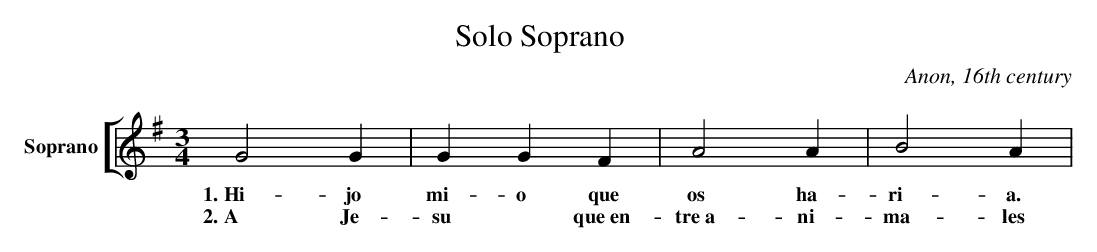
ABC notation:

X:1
T:Solo Soprano
C:Anon, 16th century
M:3/4
L:1/8
K:G
V: 1 clef=treble name="Soprano" sname="S."
%%staves [ 1 ]
[M:3/4] [L:1/8] [K:G] G4 G2 | G2 G2 F2 | A4 A2 | B4 A2 |
w: 1.~Hi-jo | mi-o que | os ha-|ri-a. |
w: 2.~A Je-|su * que~en-|tre~a- ni-|ma-les
